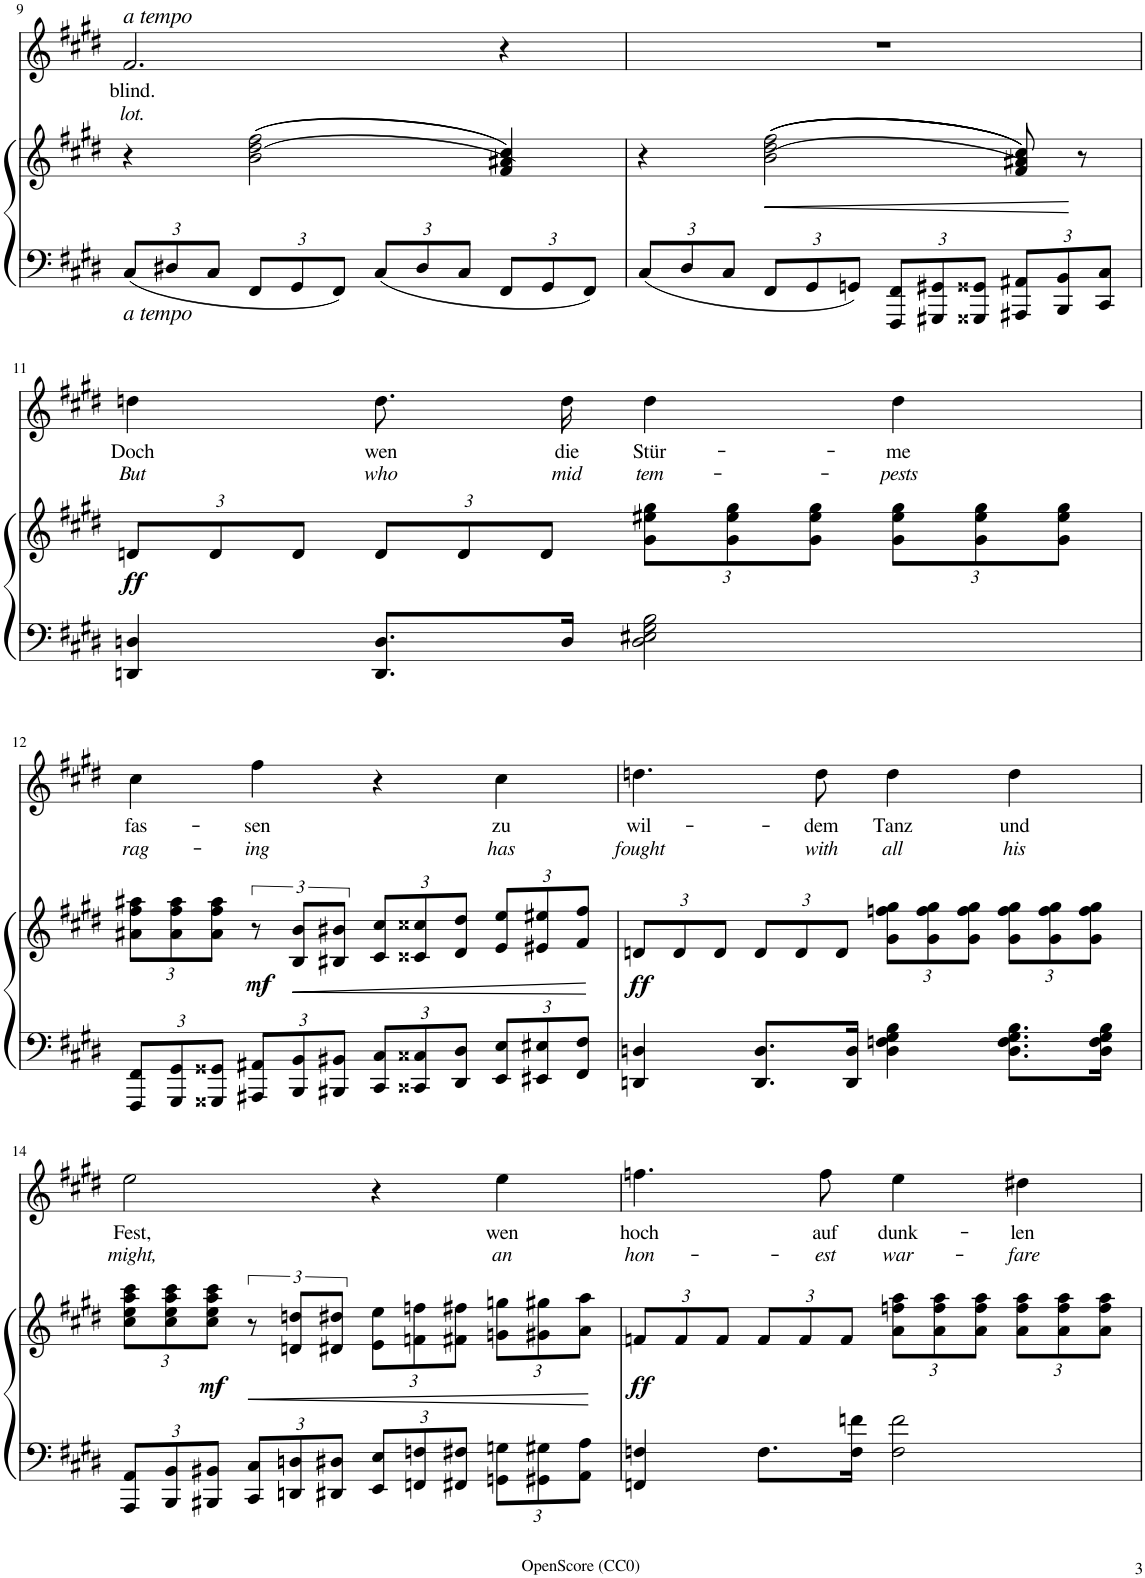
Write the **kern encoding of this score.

**kern	**kern	**dynam	**kern	**text	**text
*part2	*part2	*part2	*part1	*part1	*part1
*staff3	*staff2	*staff2/3	*staff1	*staff1	*staff1
*I"Piano	*	*	*	*	*
*I'Pno	*	*	*	*	*
!!LO:PB:g=z
*clefF4	*clefG2	*	*clefG2	*	*
*k[f#c#g#d#]	*k[f#c#g#d#]	*	*k[f#c#g#d#]	*	*
*M4/4	*M4/4	*	*M4/4	*	*
*Xbrackettup	*	*	*	*	*
=9	=9	=9	=9	=9	=9
!	!	!	!LO:TX:a:i:t=a tempo	!	!
!LO:TX:b:i:t=a tempo	!	!	!	!	!
!	!	!	!	!LO:LY:b	!LO:LY:b
12C#/L	4r	.	2.f#/	blind.	lot.
12D#X/	.	.	.	.	.
12C#/J	.	.	.	.	.
12FF#/L	(((2b\ 2dd#\ 2ff#\	.	.	.	.
12GG#/	.	.	.	.	.
12FF#/J	.	.	.	.	.
12C#/L	.	.	.	.	.
12D#/	.	.	.	.	.
12C#/J	.	.	.	.	.
12FF#/L	4f#/ 4a#X/ 4cc#/)))	.	4r	.	.
12GG#/	.	.	.	.	.
12FF#/J	.	.	.	.	.
=10	=10	=10	=10	=10	=10
12C#/L	4r	.	1r	.	.
12D#/	.	.	.	.	.
12C#/J	.	.	.	.	.
!	!	!LO:HP:b	!	!	!
12FF#/L	(((((2b\ 2dd#\ 2ff#\	<	.	.	.
12GG#/	.	.	.	.	.
12GGn/J	.	.	.	.	.
12FFF#/ 12FF#/L	.	.	.	.	.
12GGG#X/ 12GG#X/	.	.	.	.	.
12GGG##X/ 12GG##X/J	.	.	.	.	.
12AAA#X/ 12AA#X/L	8f#/ 8a#X/ 8cc#/)))))	.	.	.	.
12BBB/ 12BB/	.	.	.	.	.
.	8r	[	.	.	.
12CC#/ 12C#/J	.	.	.	.	.
!!LO:LB:g=z
=11	=11	=11	=11	=11	=11
*	*Xbrackettup	*	*	*	*
!	!	!LO:DY:b	!	!LO:LY:b	!LO:LY:b
4DDn/ 4Dn/	12dn/L	ff	4ddn\	Doch	But
.	12d/	.	.	.	.
.	12d/J	.	.	.	.
!	!	!	!	!LO:LY:b	!LO:LY:b
8.DD/ 8.D/L	12d/L	.	8.dd\L	wen	who
.	12d/	.	.	.	.
.	12d/J	.	.	.	.
!	!	!	!	!LO:LY:b	!LO:LY:b
16D/Jk	.	.	16dd\Jk	die	mid
!	!	!	!	!LO:LY:b	!LO:LY:b
2D\ 2E#X\ 2G#\ 2B\	12g#\ 12ee#X\ 12gg#\L	.	4dd\	Stür-	tem-
.	12g#\ 12ee#\ 12gg#\	.	.	.	.
.	12g#\ 12ee#\ 12gg#\J	.	.	.	.
!	!	!	!	!LO:LY:b	!LO:LY:b
.	12g#\ 12ee#\ 12gg#\L	.	4dd\	-me	-pests
.	12g#\ 12ee#\ 12gg#\	.	.	.	.
.	12g#\ 12ee#\ 12gg#\J	.	.	.	.
!!LO:LB:g=z
=12	=12	=12	=12	=12	=12
!	!	!	!	!LO:LY:b	!LO:LY:b
12FFF#/ 12FF#/L	12a#X\ 12ff#\ 12aa#X\L	.	4cc#\	fas-	rag-
12GGG#/ 12GG#/	12a#\ 12ff#\ 12aa#\	.	.	.	.
12GGG##X/ 12GG##X/J	12a#\ 12ff#\ 12aa#\J	.	.	.	.
*	*brackettup	*	*	*	*
!	!	!LO:DY:b	!	!LO:LY:b	!LO:LY:b
12AAA#X/ 12AA#X/L	12r	mf	4ff#\	-sen	-ing
!	!	!LO:HP:b	!	!	!
12BBB/ 12BB/	12B/ 12b/L	<	.	.	.
12BBB#X/ 12BB#X/J	12B#X/ 12b#X/J	.	.	.	.
*	*Xbrackettup	*	*	*	*
12CC#/ 12C#/L	12c#/ 12cc#/L	.	4r	.	.
12CC##X/ 12C##X/	12c##X/ 12cc##X/	.	.	.	.
12DD#/ 12D#/J	12d#/ 12dd#/J	.	.	.	.
!	!	!	!	!LO:LY:b	!LO:LY:b
12EE/ 12E/L	12e/ 12ee/L	.	4cc#\	zu	has
12EE#X/ 12E#X/	12e#X/ 12ee#X/	.	.	.	.
12FF#/ 12F#/J	12f#/ 12ff#/J	[	.	.	.
=13	=13	=13	=13	=13	=13
!	!	!LO:DY:b	!	!LO:LY:b	!LO:LY:b
4DDn/ 4Dn/	12dn/L	ff	4.ddn\	wil-	fought
.	12d/	.	.	.	.
.	12d/J	.	.	.	.
8.DD/ 8.D/L	12d/L	.	.	.	.
.	12d/	.	.	.	.
!	!	!	!	!LO:LY:b	!LO:LY:b
.	.	.	8dd\	-dem	with
.	12d/J	.	.	.	.
16DD/ 16D/Jk	.	.	.	.	.
!	!	!	!	!LO:LY:b	!LO:LY:b
4D\ 4Fn\ 4G#\ 4B\	12g#\ 12ffn\ 12gg#\L	.	4dd\	Tanz	all
.	12g#\ 12ff\ 12gg#\	.	.	.	.
.	12g#\ 12ff\ 12gg#\J	.	.	.	.
!	!	!	!	!LO:LY:b	!LO:LY:b
8.D\ 8.F\ 8.G#\ 8.B\L	12g#\ 12ff\ 12gg#\L	.	4dd\	und	his
.	12g#\ 12ff\ 12gg#\	.	.	.	.
.	12g#\ 12ff\ 12gg#\J	.	.	.	.
16D\ 16F\ 16G#\ 16B\Jk	.	.	.	.	.
!!LO:LB:g=z
=14	=14	=14	=14	=14	=14
!	!	!	!	!LO:LY:b	!LO:LY:b
12AAA/ 12AA/L	12cc#\ 12ee\ 12aa\ 12ccc#\L	.	2ee\	Fest,	might,
12BBB/ 12BB/	12cc#\ 12ee\ 12aa\ 12ccc#\	.	.	.	.
!	!	!LO:DY:b	!	!	!
12BBB#X/ 12BB#X/J	12cc#\ 12ee\ 12aa\ 12ccc#\J	mf	.	.	.
*	*brackettup	*	*	*	*
!	!	!LO:HP:b	!	!	!
12CC#/ 12C#/L	12r	<	.	.	.
12DDn/ 12Dn/	12dn/ 12ddn/L	.	.	.	.
12DD#X/ 12D#X/J	12d#X/ 12dd#X/J	.	.	.	.
*	*Xbrackettup	*	*	*	*
12EE/ 12E/L	12e\ 12ee\L	.	4r	.	.
12FFn/ 12Fn/	12fn\ 12ffn\	.	.	.	.
12FF#X/ 12F#X/J	12f#X\ 12ff#X\J	.	.	.	.
!	!	!	!	!LO:LY:b	!LO:LY:b
12GGn\ 12Gn\L	12gn\ 12ggn\L	.	4ee\	wen	an
12GG#X\ 12G#X\	12g#X\ 12gg#X\	.	.	.	.
12AA\ 12A\J	12a\ 12aa\J	[	.	.	.
=15	=15	=15	=15	=15	=15
!	!	!LO:DY:b	!	!LO:LY:b	!LO:LY:b
4FFn/ 4Fn/	12fn/L	ff	4.ffn\	hoch	hon-
.	12f/	.	.	.	.
.	12f/J	.	.	.	.
8.F\L	12f/L	.	.	.	.
.	12f/	.	.	.	.
!	!	!	!	!LO:LY:b	!LO:LY:b
.	.	.	8ff\	auf	-est
.	12f/J	.	.	.	.
16F\ 16fn\Jk	.	.	.	.	.
!	!	!	!	!LO:LY:b	!LO:LY:b
2F\ 2f\	12a\ 12ffn\ 12aa\L	.	4ee\	dunk-	war-
.	12a\ 12ff\ 12aa\	.	.	.	.
.	12a\ 12ff\ 12aa\J	.	.	.	.
!	!	!	!	!LO:LY:b	!LO:LY:b
.	12a\ 12ff\ 12aa\L	.	4dd#X\	-len	-fare
.	12a\ 12ff\ 12aa\	.	.	.	.
.	12a\ 12ff\ 12aa\J	.	.	.	.
=	=	=	=	=	=
*-	*-	*-	*-	*-	*-
